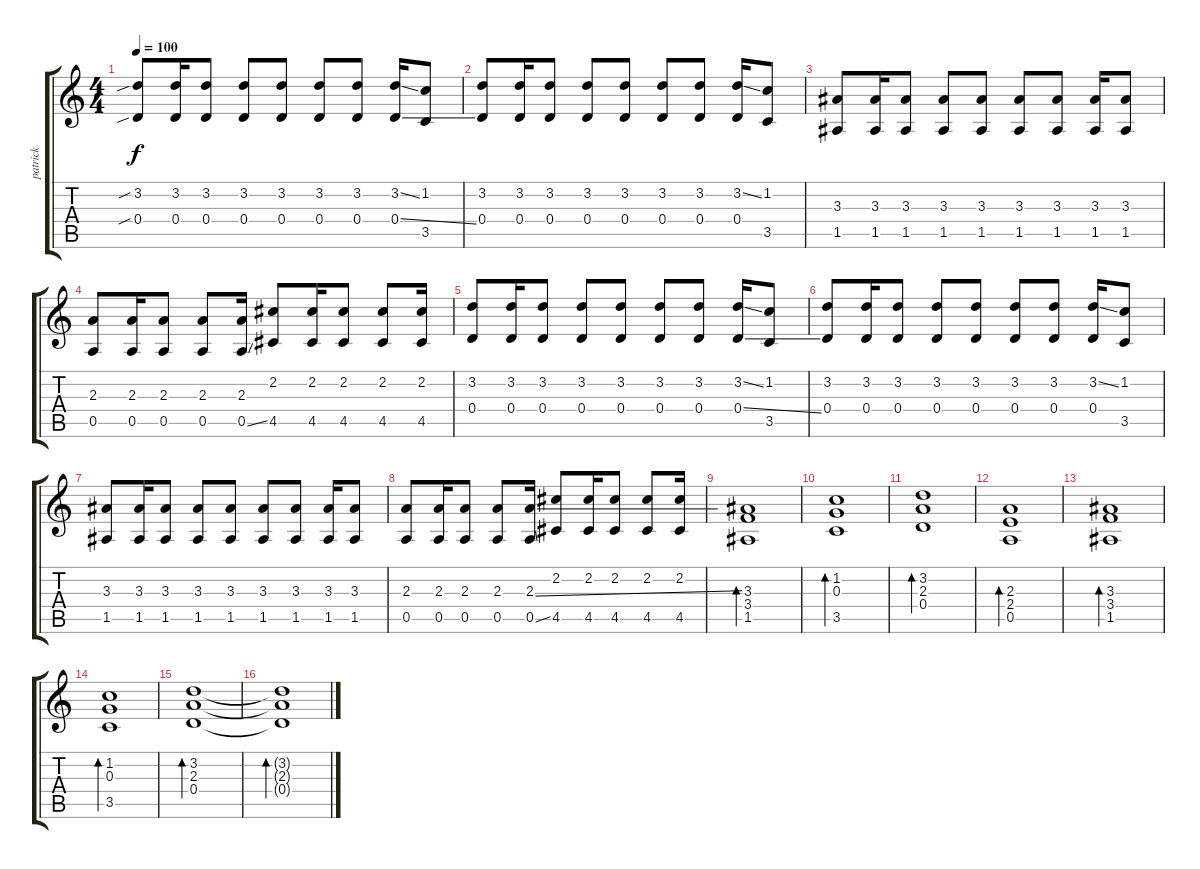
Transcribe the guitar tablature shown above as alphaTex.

\track ("patrick" "patrick") {instrument distortionguitar}
\staff {score tabs}
\tuning (E4 B3 G3 D3 A2 E2) {hide}
\ts (4 4)
\tempo 100
\clef g2
\ks c
(3.2{sib} 0.4{sib}).8{dy f} (3.2 0.4).16 (3.2 0.4).8 (3.2 0.4).8 (3.2 0.4).8 (3.2 0.4).8 (3.2 0.4).8 (3.2{ss} 0.4{ss}).16 (1.2 3.5).8 |
(3.2 0.4).8 (3.2 0.4).16 (3.2 0.4).8 (3.2 0.4).8 (3.2 0.4).8 (3.2 0.4).8 (3.2 0.4).8 (3.2{ss} 0.4).16 (1.2 3.5).8 |
(3.3 1.5).8 (3.3 1.5).16 (3.3 1.5).8 (3.3 1.5).8 (3.3 1.5).8 (3.3 1.5).8 (3.3 1.5).8 (3.3 1.5).16 (3.3 1.5).8 |
(2.3 0.5).8 (2.3 0.5).16 (2.3 0.5).8 (2.3 0.5).8 (2.3 0.5{ss}).16 (2.2 4.5).8 (2.2 4.5).16 (2.2 4.5).8 (2.2 4.5).8 (2.2 4.5).16 |
(3.2 0.4).8 (3.2 0.4).16 (3.2 0.4).8 (3.2 0.4).8 (3.2 0.4).8 (3.2 0.4).8 (3.2 0.4).8 (3.2{ss} 0.4{ss}).16 (1.2 3.5).8 |
(3.2 0.4).8 (3.2 0.4).16 (3.2 0.4).8 (3.2 0.4).8 (3.2 0.4).8 (3.2 0.4).8 (3.2 0.4).8 (3.2{ss} 0.4).16 (1.2 3.5).8 |
(3.3 1.5).8 (3.3 1.5).16 (3.3 1.5).8 (3.3 1.5).8 (3.3 1.5).8 (3.3 1.5).8 (3.3 1.5).8 (3.3 1.5).16 (3.3 1.5).8 |
(2.3 0.5).8 (2.3 0.5).16 (2.3 0.5).8 (2.3 0.5).8 (2.3{ss} 0.5{ss}).16 (2.2 4.5).8 (2.2 4.5).16 (2.2 4.5).8 (2.2 4.5).8 (2.2 4.5).16 |
(3.3 3.4 1.5).1{bd 480 instrument electricguitarjazz} |
(1.2 0.3 3.5).1{bd 480} |
(3.2 2.3 0.4).1{bd 480} |
(2.3 2.4 0.5).1{bd 480} |
(3.3 3.4 1.5).1{bd 480 instrument electricguitarjazz} |
(1.2 0.3 3.5).1{bd 480} |
(3.2 2.3 0.4).1{bd 480} |
(3.2{t} 2.3{t} 0.4{t}).1{bd 480}
